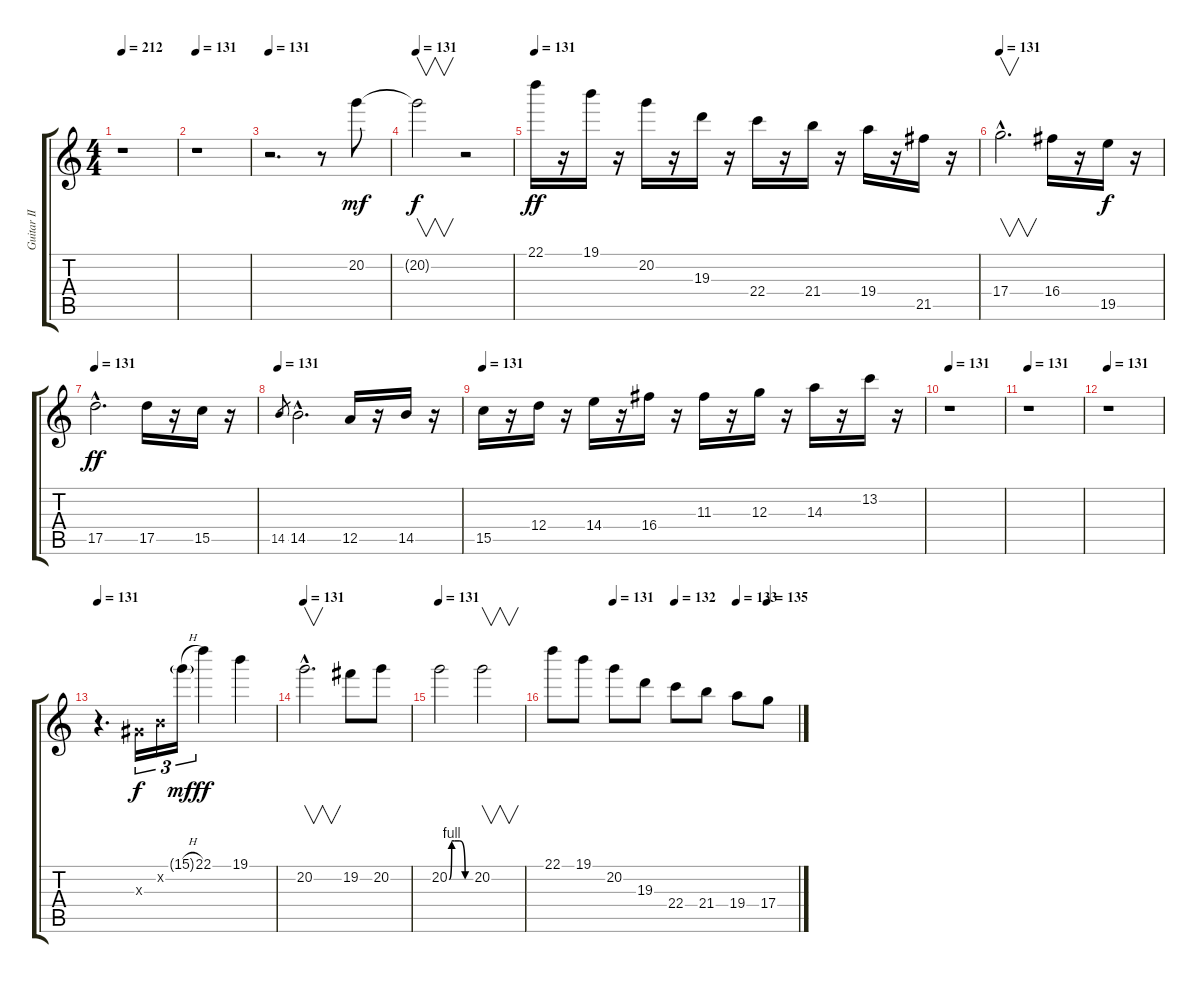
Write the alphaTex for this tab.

\track ("Guitar II" "Guitar II") {instrument distortionguitar}
\staff {score tabs}
\tuning (E4 B3 G3 D3 A2 E2) {hide}
\ts (4 4)
\tempo 212
\tempo 131
\tempo 212
\clef g2
\ks c
r.1{dy mf instrument distortionguitar} |
\tempo 131
r.1 |
\tempo 131
r.2{d} r.8 20.2.8 |
\tempo 131
20.2{t}.2{v dy f} r.2 |
\tempo 131
22.1.16{dy ff} r.16 19.1.16 r.16 20.2.16 r.16 19.3.16 r.16 22.4.16 r.16 21.4.16 r.16 19.4.16 r.16 21.5.16 r.16 |
\tempo 131
17.4{hac}.2{v d} 16.4.16 r.16 19.5.16{dy f} r.16 |
\tempo 131
17.5{hac}.2{d dy ff} 17.5.16 r.16 15.5.16 r.16 |
\tempo 131
14.5.8{gr} 14.5{hac}.2{d} 12.5.16 r.16 14.5.16 r.16 |
\tempo 131
15.5.16 r.16 12.4.16 r.16 14.4.16 r.16 16.4.16 r.16 11.3.16 r.16 12.3.16 r.16 14.3.16 r.16 13.2.16 r.16 |
\tempo 131
r.1 |
\tempo 131
r.1 |
\tempo 131
r.1 |
\tempo 131
r.4{d} 1.3{x}.16{tu (3 2) dy f} 0.2{x}.16{tu (3 2)} 15.1{h g}.16{tu (3 2) dy mf} 22.1.4{dy ff} 19.1.4 |
\tempo 131
20.2{hac}.2{v d} 19.2.8 20.2.8 |
\tempo 131
20.2{be (custom 0 0 7 4 15 4 30 4 45 0 60 0)}.2 20.2.2{v} |
\tempo (131 0.25)
\tempo (132 0.5)
\tempo (133 0.75)
\tempo (135 0.875)
22.1.8 19.1.8 20.2.8 19.3.8 22.4.8 21.4.8 19.4.8 17.4.8
